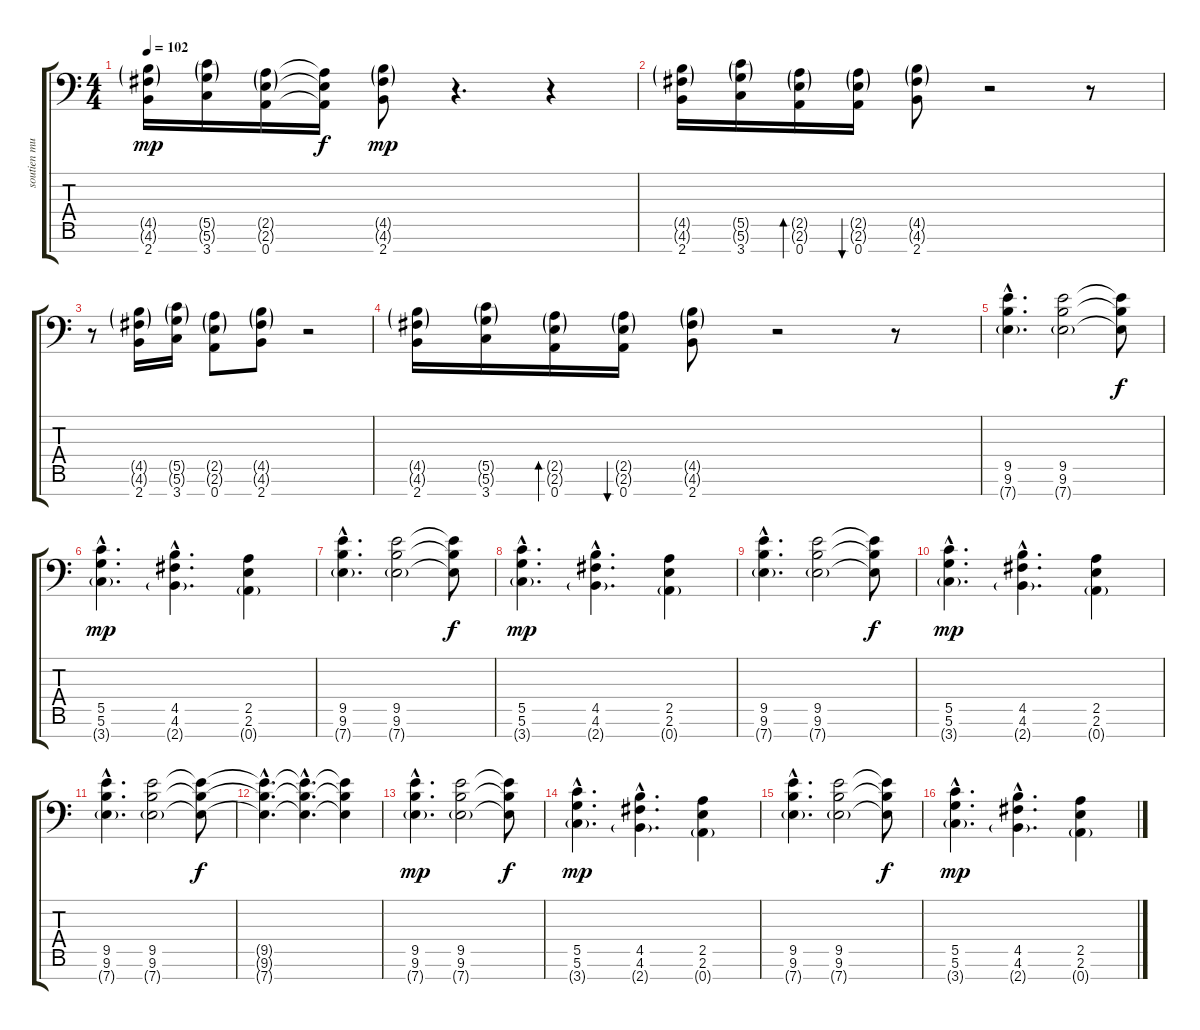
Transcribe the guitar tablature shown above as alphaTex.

\track ("soutien munky au pont" "soutien mu") {instrument distortionguitar}
\staff {score tabs}
\tuning (D4 A3 F3 C3 G2 D2 A1) {hide}
\ts (4 4)
\tempo 102
\clef f4
\ks c
(4.5{g} 4.6{g} 2.7).16{dy mp} (5.5{g} 5.6{g} 3.7).16 (2.5{g} 2.6{g} 0.7).16 (2.5{t} 2.6{t} 0.7{t}).16{dy f} (4.5{g} 4.6{g} 2.7).8{dy mp} r.4{d} r.4 |
(4.5{g} 4.6{g} 2.7).16 (5.5{g} 5.6{g} 3.7).16 (2.5{g} 2.6{g} 0.7).16{bd 60} (2.5{g} 2.6{g} 0.7).16{bu 60} (4.5{g} 4.6{g} 2.7).8 r.2 r.8 |
r.8 (4.5{g} 4.6{g} 2.7).16 (5.5{g} 5.6{g} 3.7).16 (2.5{g} 2.6{g} 0.7).8 (4.5{g} 4.6{g} 2.7).8 r.2 |
(4.5{g} 4.6{g} 2.7).16 (5.5{g} 5.6{g} 3.7).16 (2.5{g} 2.6{g} 0.7).16{bd 60} (2.5{g} 2.6{g} 0.7).16{bu 60} (4.5{g} 4.6{g} 2.7).8 r.2 r.8 |
(9.5{hac} 9.6{hac} 7.7{g hac}).4{d} (9.5 9.6 7.7{g}).2 (9.5{t} 9.6{t} 7.7{t}).8{dy f} |
(5.5{hac} 5.6{hac} 3.7{g hac}).4{d dy mp} (4.5{hac} 4.6{hac} 2.7{g hac}).4{d} (2.5 2.6 0.7{g}).4 |
(9.5{hac} 9.6{hac} 7.7{g hac}).4{d} (9.5 9.6 7.7{g}).2 (9.5{t} 9.6{t} 7.7{t}).8{dy f} |
(5.5{hac} 5.6{hac} 3.7{g hac}).4{d dy mp} (4.5{hac} 4.6{hac} 2.7{g hac}).4{d} (2.5 2.6 0.7{g}).4 |
(9.5{hac} 9.6{hac} 7.7{g hac}).4{d} (9.5 9.6 7.7{g}).2 (9.5{t} 9.6{t} 7.7{t}).8{dy f} |
(5.5{hac} 5.6{hac} 3.7{g hac}).4{d dy mp} (4.5{hac} 4.6{hac} 2.7{g hac}).4{d} (2.5 2.6 0.7{g}).4 |
(9.5{hac} 9.6{hac} 7.7{g hac}).4{d} (9.5 9.6 7.7{g}).2 (9.5{t} 9.6{t} 7.7{t}).8{dy f volume 5} |
(9.5{hac t} 9.6{hac t} 7.7{hac t}).4{d} (9.5{hac t} 9.6{hac t} 7.7{hac t}).4{d} (9.5{t} 9.6{t} 7.7{t}).4 |
(9.5{hac} 9.6{hac} 7.7{g hac}).4{d dy mp volume 11} (9.5 9.6 7.7{g}).2 (9.5{t} 9.6{t} 7.7{t}).8{dy f} |
(5.5{hac} 5.6{hac} 3.7{g hac}).4{d dy mp} (4.5{hac} 4.6{hac} 2.7{g hac}).4{d} (2.5 2.6 0.7{g}).4 |
(9.5{hac} 9.6{hac} 7.7{g hac}).4{d} (9.5 9.6 7.7{g}).2 (9.5{t} 9.6{t} 7.7{t}).8{dy f} |
(5.5{hac} 5.6{hac} 3.7{g hac}).4{d dy mp} (4.5{hac} 4.6{hac} 2.7{g hac}).4{d} (2.5 2.6 0.7{g}).4
